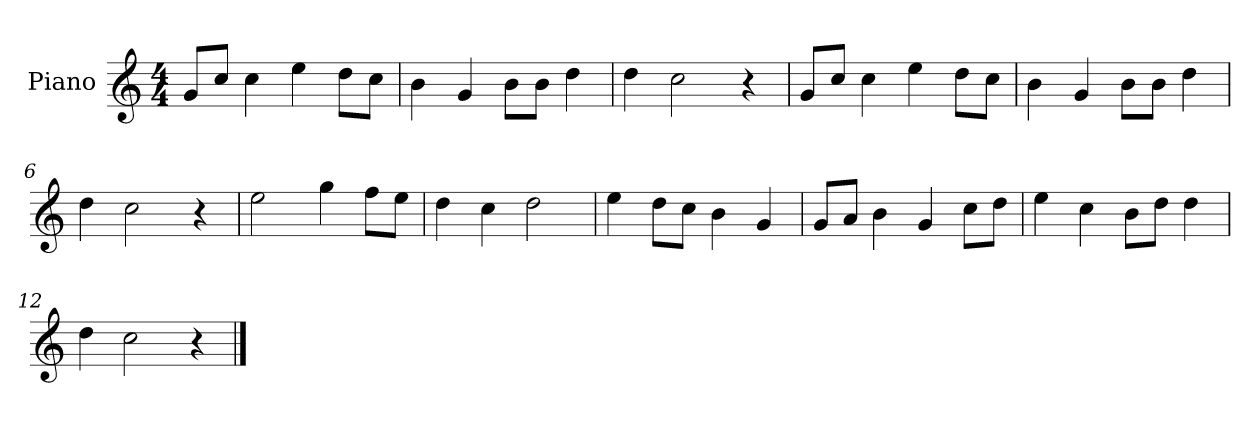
**kern
*part1
*staff1
*I"Piano
*I'P-no
*clefG2
*k[]
*M4/4
*MM90
=1
8g/L
8cc/J
4cc\
4ee\
8dd\L
8cc\J
=2
4b\
4g/
8b\L
8b\J
4dd\
=3
4dd\
2cc\
4r
=4
8g/L
8cc/J
4cc\
4ee\
8dd\L
8cc\J
=5
4b\
4g/
8b\L
8b\J
4dd\
=6
4dd\
2cc\
4r
=7
2ee\
4gg\
8ff\L
8ee\J
=8
4dd\
4cc\
2dd\
!!LO:LB:g=z
=9
4ee\
8dd\L
8cc\J
4b\
4g/
=10
8g/L
8a/J
4b\
4g/
8cc\L
8dd\J
=11
4ee\
4cc\
8b\L
8dd\J
4dd\
=12
4dd\
2cc\
4r
==
*-
